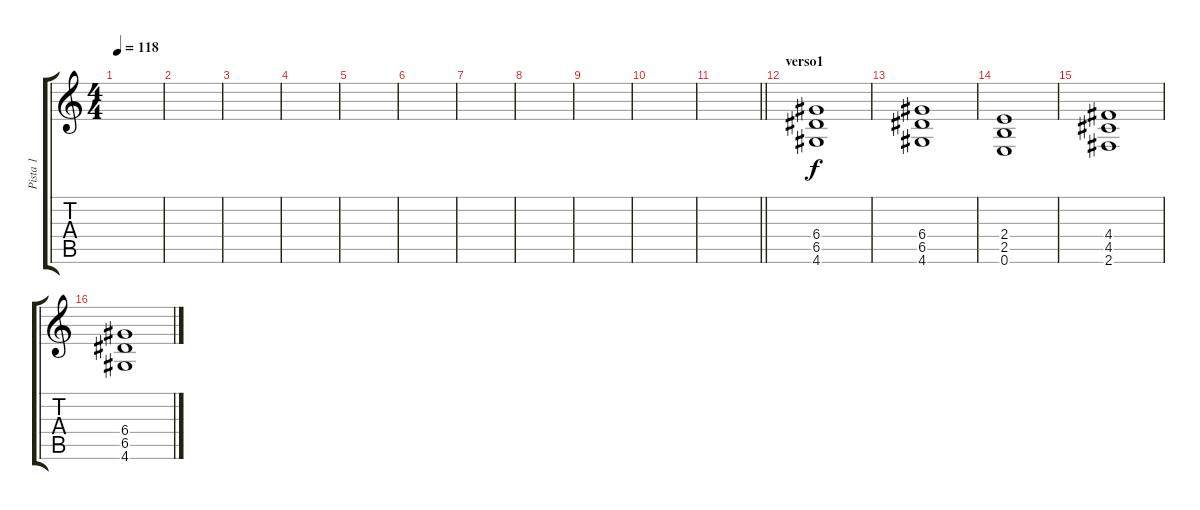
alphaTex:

\track ("Pista 1" "Pista 1") {instrument acousticguitarsteel}
\staff {score tabs}
\tuning (E4 B3 G3 D3 A2 E2) {hide}
\ts (4 4)
\tempo 118
\clef g2
\ks c
|
|
|
|
|
|
|
|
|
|
\barLineRight lightlight
|
\section ("" "verso1")
(6.4 6.5 4.6).1 |
(6.4 6.5 4.6).1 |
(2.4 2.5 0.6).1 |
(4.4 4.5 2.6).1 |
(6.4 6.5 4.6).1
